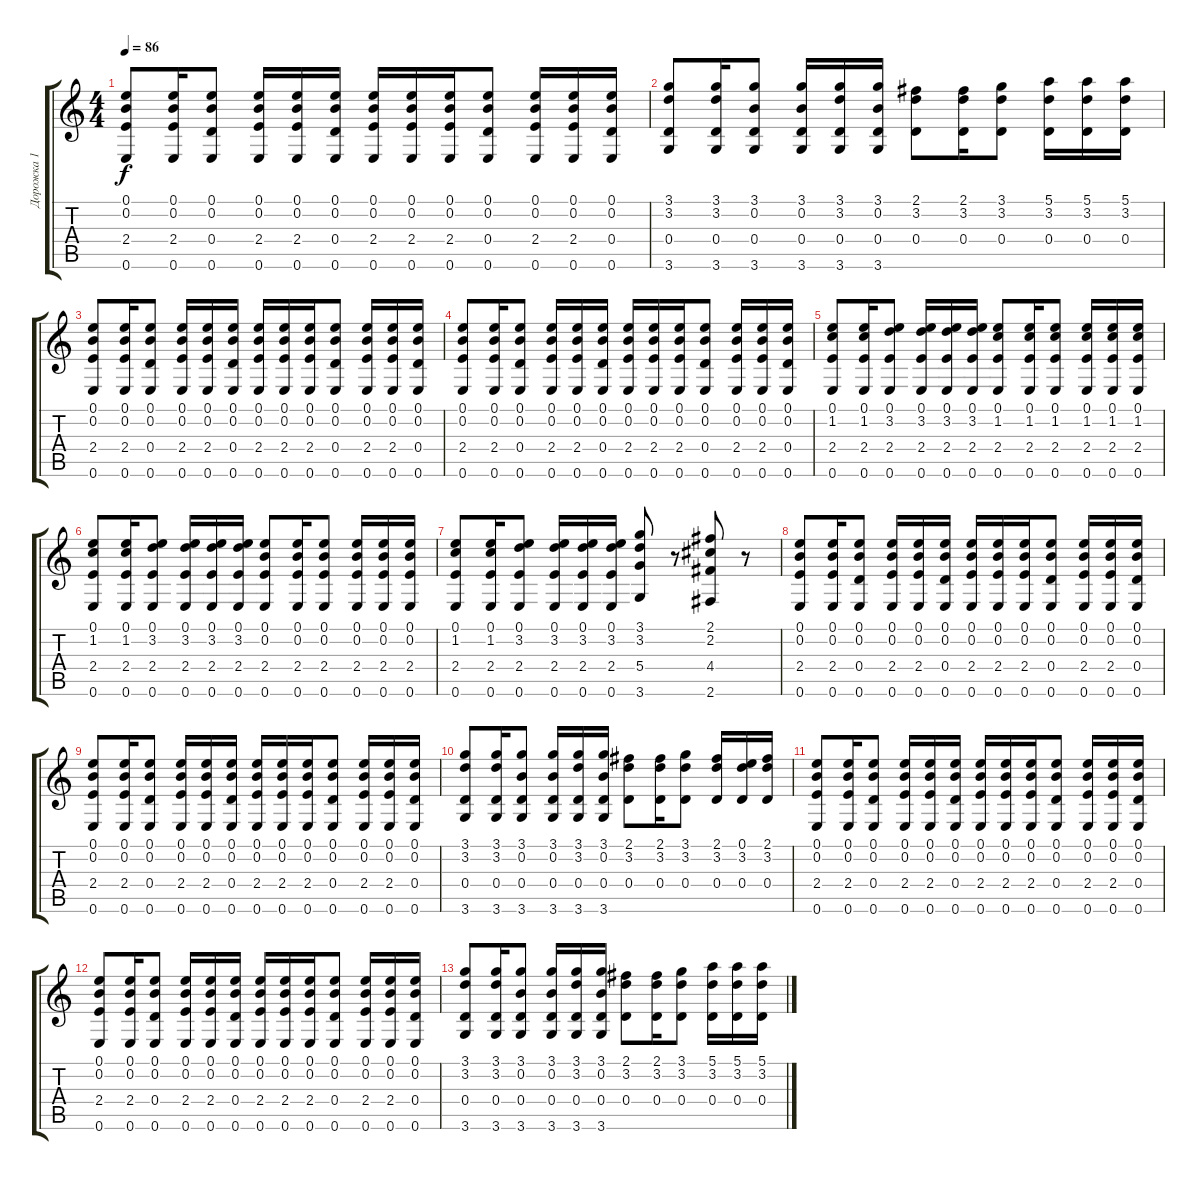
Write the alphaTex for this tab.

\track ("Дорожка 1" "Дорожка 1") {instrument acousticguitarsteel}
\staff {score tabs}
\tuning (E4 B3 G3 D3 A2 E2) {hide}
\ts (4 4)
\tempo 86
\clef g2
\ks c
(0.1 0.2 2.4 0.6).8{dy f} (0.1 0.2 2.4 0.6).16 (0.1 0.2 0.4 0.6).8 (0.1 0.2 2.4 0.6).16 (0.1 0.2 2.4 0.6).16 (0.1 0.2 0.4 0.6).16 (0.1 0.2 2.4 0.6).16 (0.1 0.2 2.4 0.6).16 (0.1 0.2 2.4 0.6).16 (0.1 0.2 0.4 0.6).8 (0.1 0.2 2.4 0.6).16 (0.1 0.2 2.4 0.6).16 (0.1 0.2 0.4 0.6).16 |
(3.1 3.2 0.4 3.6).8 (3.1 3.2 0.4 3.6).16 (3.1 0.2 0.4 3.6).8 (3.1 0.2 0.4 3.6).16 (3.1 3.2 0.4 3.6).16 (3.1 0.2 0.4 3.6).16 (2.1 3.2 0.4).8 (2.1 3.2 0.4).16 (3.1 3.2 0.4).8 (5.1 3.2 0.4).16 (5.1 3.2 0.4).16 (5.1 3.2 0.4).16 |
(0.1 0.2 2.4 0.6).8 (0.1 0.2 2.4 0.6).16 (0.1 0.2 0.4 0.6).8 (0.1 0.2 2.4 0.6).16 (0.1 0.2 2.4 0.6).16 (0.1 0.2 0.4 0.6).16 (0.1 0.2 2.4 0.6).16 (0.1 0.2 2.4 0.6).16 (0.1 0.2 2.4 0.6).16 (0.1 0.2 0.4 0.6).8 (0.1 0.2 2.4 0.6).16 (0.1 0.2 2.4 0.6).16 (0.1 0.2 0.4 0.6).16 |
(0.1 0.2 2.4 0.6).8 (0.1 0.2 2.4 0.6).16 (0.1 0.2 0.4 0.6).8 (0.1 0.2 2.4 0.6).16 (0.1 0.2 2.4 0.6).16 (0.1 0.2 0.4 0.6).16 (0.1 0.2 2.4 0.6).16 (0.1 0.2 2.4 0.6).16 (0.1 0.2 2.4 0.6).16 (0.1 0.2 0.4 0.6).8 (0.1 0.2 2.4 0.6).16 (0.1 0.2 2.4 0.6).16 (0.1 0.2 0.4 0.6).16 |
(0.1 1.2 2.4 0.6).8 (0.1 1.2 2.4 0.6).16 (0.1 3.2 2.4 0.6).8 (0.1 3.2 2.4 0.6).16 (0.1 3.2 2.4 0.6).16 (0.1 3.2 2.4 0.6).16 (0.1 1.2 2.4 0.6).8 (0.1 1.2 2.4 0.6).16 (0.1 1.2 2.4 0.6).8 (0.1 1.2 2.4 0.6).16 (0.1 1.2 2.4 0.6).16 (0.1 1.2 2.4 0.6).16 |
(0.1 1.2 2.4 0.6).8 (0.1 1.2 2.4 0.6).16 (0.1 3.2 2.4 0.6).8 (0.1 3.2 2.4 0.6).16 (0.1 3.2 2.4 0.6).16 (0.1 3.2 2.4 0.6).16 (0.1 0.2 2.4 0.6).8 (0.1 0.2 2.4 0.6).16 (0.1 0.2 2.4 0.6).8 (0.1 0.2 2.4 0.6).16 (0.1 0.2 2.4 0.6).16 (0.1 0.2 2.4 0.6).16 |
(0.1 1.2 2.4 0.6).8 (0.1 1.2 2.4 0.6).16 (0.1 3.2 2.4 0.6).8 (0.1 3.2 2.4 0.6).16 (0.1 3.2 2.4 0.6).16 (0.1 3.2 2.4 0.6).16 (3.1 3.2 5.4 3.6).8 r.8 (2.1 2.2 4.4 2.6).8 r.8 |
(0.1 0.2 2.4 0.6).8 (0.1 0.2 2.4 0.6).16 (0.1 0.2 0.4 0.6).8 (0.1 0.2 2.4 0.6).16 (0.1 0.2 2.4 0.6).16 (0.1 0.2 0.4 0.6).16 (0.1 0.2 2.4 0.6).16 (0.1 0.2 2.4 0.6).16 (0.1 0.2 2.4 0.6).16 (0.1 0.2 0.4 0.6).8 (0.1 0.2 2.4 0.6).16 (0.1 0.2 2.4 0.6).16 (0.1 0.2 0.4 0.6).16 |
(0.1 0.2 2.4 0.6).8 (0.1 0.2 2.4 0.6).16 (0.1 0.2 0.4 0.6).8 (0.1 0.2 2.4 0.6).16 (0.1 0.2 2.4 0.6).16 (0.1 0.2 0.4 0.6).16 (0.1 0.2 2.4 0.6).16 (0.1 0.2 2.4 0.6).16 (0.1 0.2 2.4 0.6).16 (0.1 0.2 0.4 0.6).8 (0.1 0.2 2.4 0.6).16 (0.1 0.2 2.4 0.6).16 (0.1 0.2 0.4 0.6).16 |
(3.1 3.2 0.4 3.6).8 (3.1 3.2 0.4 3.6).16 (3.1 0.2 0.4 3.6).8 (3.1 0.2 0.4 3.6).16 (3.1 3.2 0.4 3.6).16 (3.1 0.2 0.4 3.6).16 (2.1 3.2 0.4).8 (2.1 3.2 0.4).16 (3.1 3.2 0.4).8 (2.1 3.2 0.4).16 (0.1 3.2 0.4).16 (2.1 3.2 0.4).16 |
(0.1 0.2 2.4 0.6).8 (0.1 0.2 2.4 0.6).16 (0.1 0.2 0.4 0.6).8 (0.1 0.2 2.4 0.6).16 (0.1 0.2 2.4 0.6).16 (0.1 0.2 0.4 0.6).16 (0.1 0.2 2.4 0.6).16 (0.1 0.2 2.4 0.6).16 (0.1 0.2 2.4 0.6).16 (0.1 0.2 0.4 0.6).8 (0.1 0.2 2.4 0.6).16 (0.1 0.2 2.4 0.6).16 (0.1 0.2 0.4 0.6).16 |
(0.1 0.2 2.4 0.6).8 (0.1 0.2 2.4 0.6).16 (0.1 0.2 0.4 0.6).8 (0.1 0.2 2.4 0.6).16 (0.1 0.2 2.4 0.6).16 (0.1 0.2 0.4 0.6).16 (0.1 0.2 2.4 0.6).16 (0.1 0.2 2.4 0.6).16 (0.1 0.2 2.4 0.6).16 (0.1 0.2 0.4 0.6).8 (0.1 0.2 2.4 0.6).16 (0.1 0.2 2.4 0.6).16 (0.1 0.2 0.4 0.6).16 |
(3.1 3.2 0.4 3.6).8 (3.1 3.2 0.4 3.6).16 (3.1 0.2 0.4 3.6).8 (3.1 0.2 0.4 3.6).16 (3.1 3.2 0.4 3.6).16 (3.1 0.2 0.4 3.6).16 (2.1 3.2 0.4).8 (2.1 3.2 0.4).16 (3.1 3.2 0.4).8 (5.1 3.2 0.4).16 (5.1 3.2 0.4).16 (5.1 3.2 0.4).16
